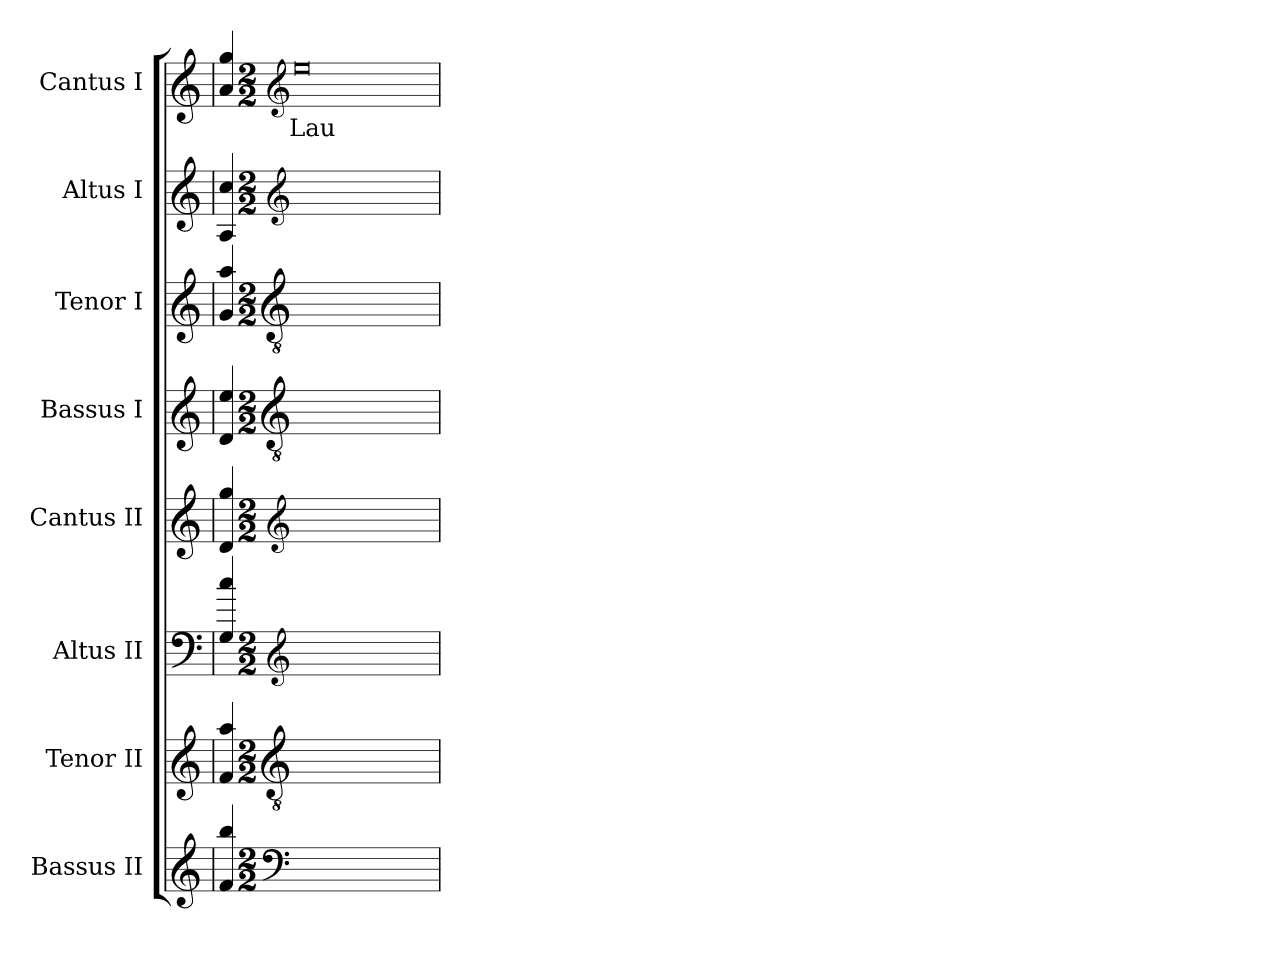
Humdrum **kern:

**kern	**kern	**kern	**kern	**kern	**kern	**kern	**kern	**text
*part8	*part7	*part6	*part5	*part4	*part3	*part2	*part1	*part1
*staff8	*staff7	*staff6	*staff5	*staff4	*staff3	*staff2	*staff1	*staff1
*I"Bassus II	*I"Tenor II	*I"Altus II	*I"Cantus II	*I"Bassus I	*I"Tenor I	*I"Altus I	*I"Cantus I	*
!!LO:PB:g=z
*stria5	*stria5	*stria5	*stria5	*stria5	*stria5	*stria5	*stria5	*
=1	=1	=1	=1	=1	=1	=1	=1!	=1!
4bb/ 4f/	4aa/ 4f/	4G/ 4cc/	4gg/ 4d/	4ee/ 4d/	4aa/ 4g/	4cc/ 4A/	4gg/ 4a/	.
*clefF4	*clefGv2	*clefG2	*clefG2	*clefGv2	*clefGv2	*clefG2	*clefG2	*
*M2/2	*M2/2	*M2/2	*M2/2	*M2/2	*M2/2	*M2/2	*M2/2	*
*met(c|)	*met(c|)	*met(c|)	*met(c|)	*met(c|)	*met(c|)	*met(c|)	*met(c|)	*
!	!	!	!	!	!	!	!	!LO:LY:b:cj
0ryy	0ryy	0ryy	0ryy	0ryy	0ryy	0ryy	0ee	Lau
=	=	=	=	=	=	=	=	=
*-	*-	*-	*-	*-	*-	*-	*-	*-
